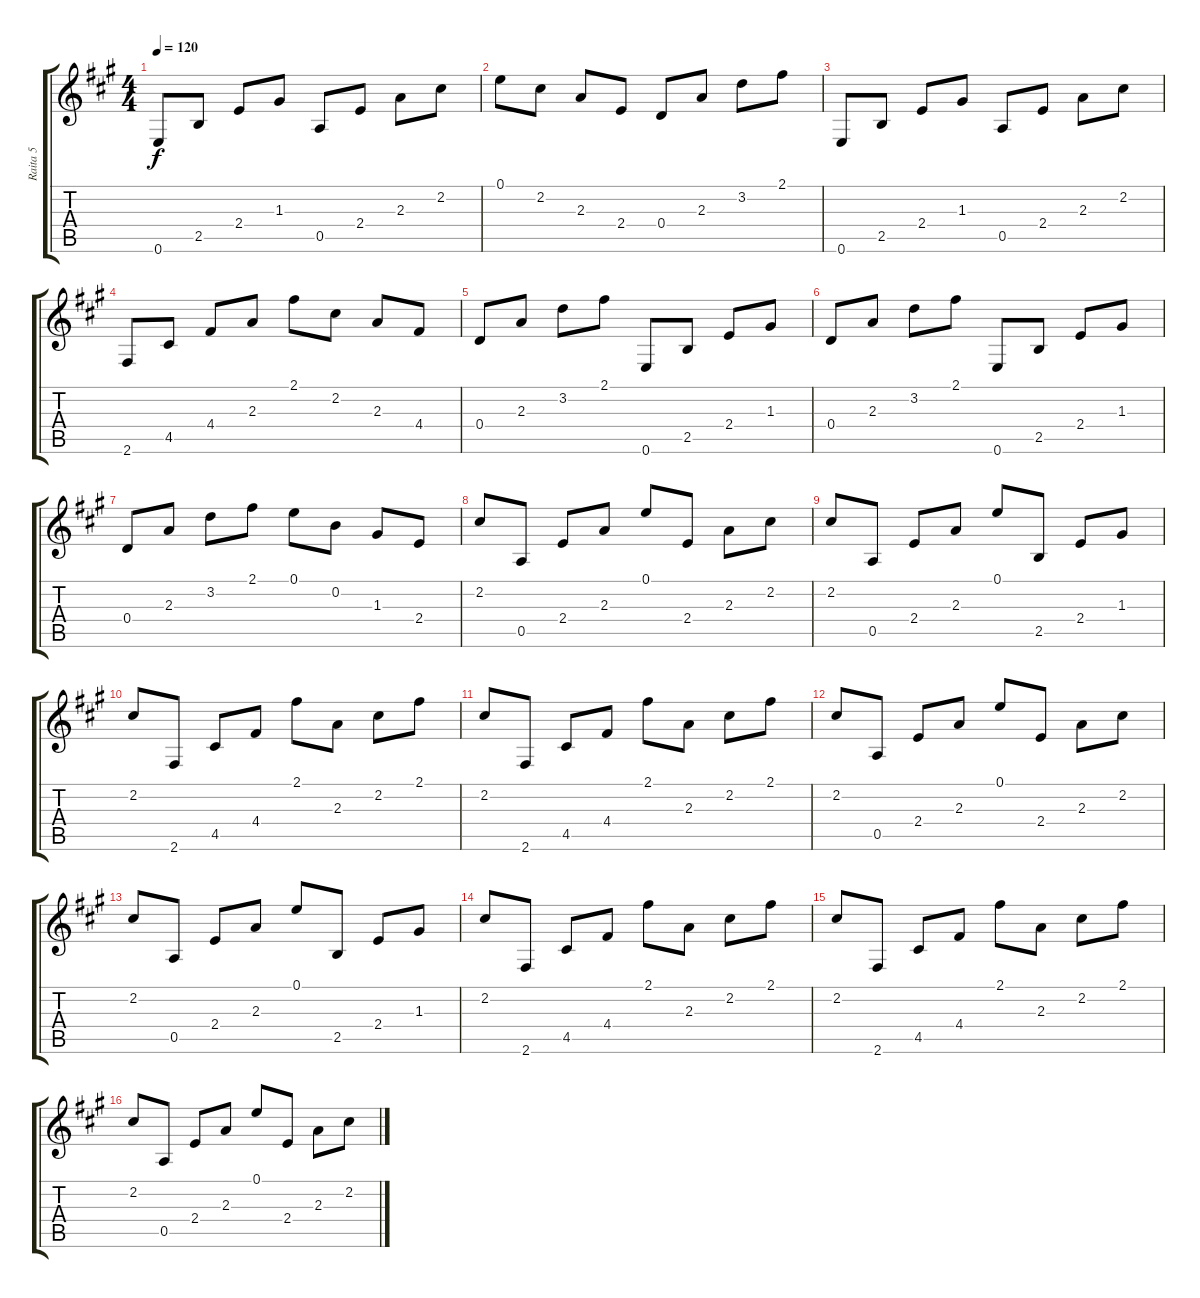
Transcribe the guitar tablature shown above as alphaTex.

\track ("Raita 5" "Raita 5") {instrument acousticguitarsteel}
\staff {score tabs}
\tuning (E4 B3 G3 D3 A2 E2) {hide}
\ts (4 4)
\tempo 120
\clef g2
\ks f#minor
0.6.8{dy f} 2.5.8 2.4.8 1.3.8 0.5.8 2.4.8 2.3.8 2.2.8 |
0.1.8 2.2.8 2.3.8 2.4.8 0.4.8 2.3.8 3.2.8 2.1.8 |
0.6.8 2.5.8 2.4.8 1.3.8 0.5.8 2.4.8 2.3.8 2.2.8 |
2.6.8 4.5.8 4.4.8 2.3.8 2.1.8 2.2.8 2.3.8 4.4.8 |
0.4.8 2.3.8 3.2.8 2.1.8 0.6.8 2.5.8 2.4.8 1.3.8 |
0.4.8 2.3.8 3.2.8 2.1.8 0.6.8 2.5.8 2.4.8 1.3.8 |
0.4.8 2.3.8 3.2.8 2.1.8 0.1.8 0.2.8 1.3.8 2.4.8 |
2.2.8 0.5.8 2.4.8 2.3.8 0.1.8 2.4.8 2.3.8 2.2.8 |
2.2.8 0.5.8 2.4.8 2.3.8 0.1.8 2.5.8 2.4.8 1.3.8 |
2.2.8 2.6.8 4.5.8 4.4.8 2.1.8 2.3.8 2.2.8 2.1.8 |
2.2.8 2.6.8 4.5.8 4.4.8 2.1.8 2.3.8 2.2.8 2.1.8 |
2.2.8 0.5.8 2.4.8 2.3.8 0.1.8 2.4.8 2.3.8 2.2.8 |
2.2.8 0.5.8 2.4.8 2.3.8 0.1.8 2.5.8 2.4.8 1.3.8 |
2.2.8 2.6.8 4.5.8 4.4.8 2.1.8 2.3.8 2.2.8 2.1.8 |
2.2.8 2.6.8 4.5.8 4.4.8 2.1.8 2.3.8 2.2.8 2.1.8 |
2.2.8 0.5.8 2.4.8 2.3.8 0.1.8 2.4.8 2.3.8 2.2.8
